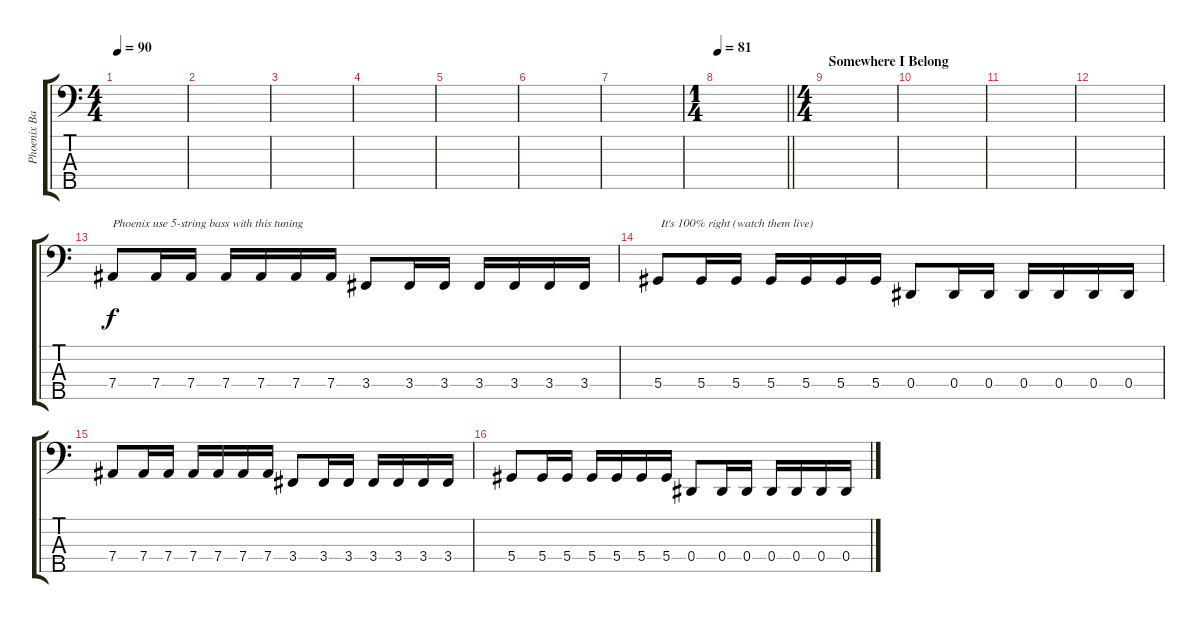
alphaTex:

\track ("Phoenix Bass2" "Phoenix Ba") {instrument electricbasspick}
\staff {score tabs}
\tuning (Gb2 Db2 Ab1 Eb1 Bb0) {hide}
\ts (4 4)
\tempo 90
\clef f4
\ks c
|
|
|
|
|
|
|
\ts (1 4)
\tempo 81
\barLineRight lightlight
|
\ts (4 4)
\section ("" "Somewhere I Belong")
|
|
|
|
7.4.8{txt "Phoenix use 5-string bass with this tuning" volume 12 instrument electricbasspick} 7.4.16 7.4.16 7.4.16 7.4.16 7.4.16 7.4.16 3.4.8 3.4.16 3.4.16 3.4.16 3.4.16 3.4.16 3.4.16 |
5.4.8{txt " It's 100% right (watch them live)" volume 12 instrument electricbasspick} 5.4.16 5.4.16 5.4.16 5.4.16 5.4.16 5.4.16 0.4.8 0.4.16 0.4.16 0.4.16 0.4.16 0.4.16 0.4.16 |
7.4.8{volume 12 instrument electricbasspick} 7.4.16 7.4.16 7.4.16 7.4.16 7.4.16 7.4.16 3.4.8 3.4.16 3.4.16 3.4.16 3.4.16 3.4.16 3.4.16 |
5.4.8{volume 12 instrument electricbasspick} 5.4.16 5.4.16 5.4.16 5.4.16 5.4.16 5.4.16 0.4.8 0.4.16 0.4.16 0.4.16 0.4.16 0.4.16 0.4.16
